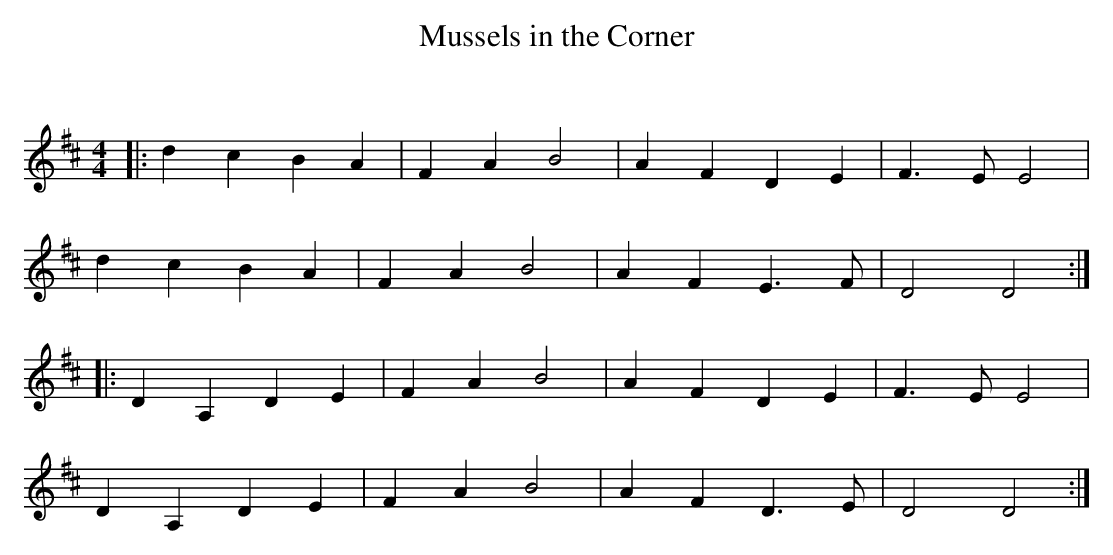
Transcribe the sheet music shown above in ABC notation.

X:1
T: Mussels in the Corner
C:
Q: 232
K:D
M:4/4
L:1/8
|:d2 c2 B2 A2|F2 A2 B4|A2 F2 D2 E2|F3E E4|
d2 c2 B2 A2|F2 A2 B4|A2 F2 E3F|D4 D4:|
|:D2 A,2 D2 E2|F2 A2 B4|A2 F2 D2 E2|F3E E4|
D2 A,2 D2 E2|F2 A2 B4|A2 F2 D3E|D4 D4:|
